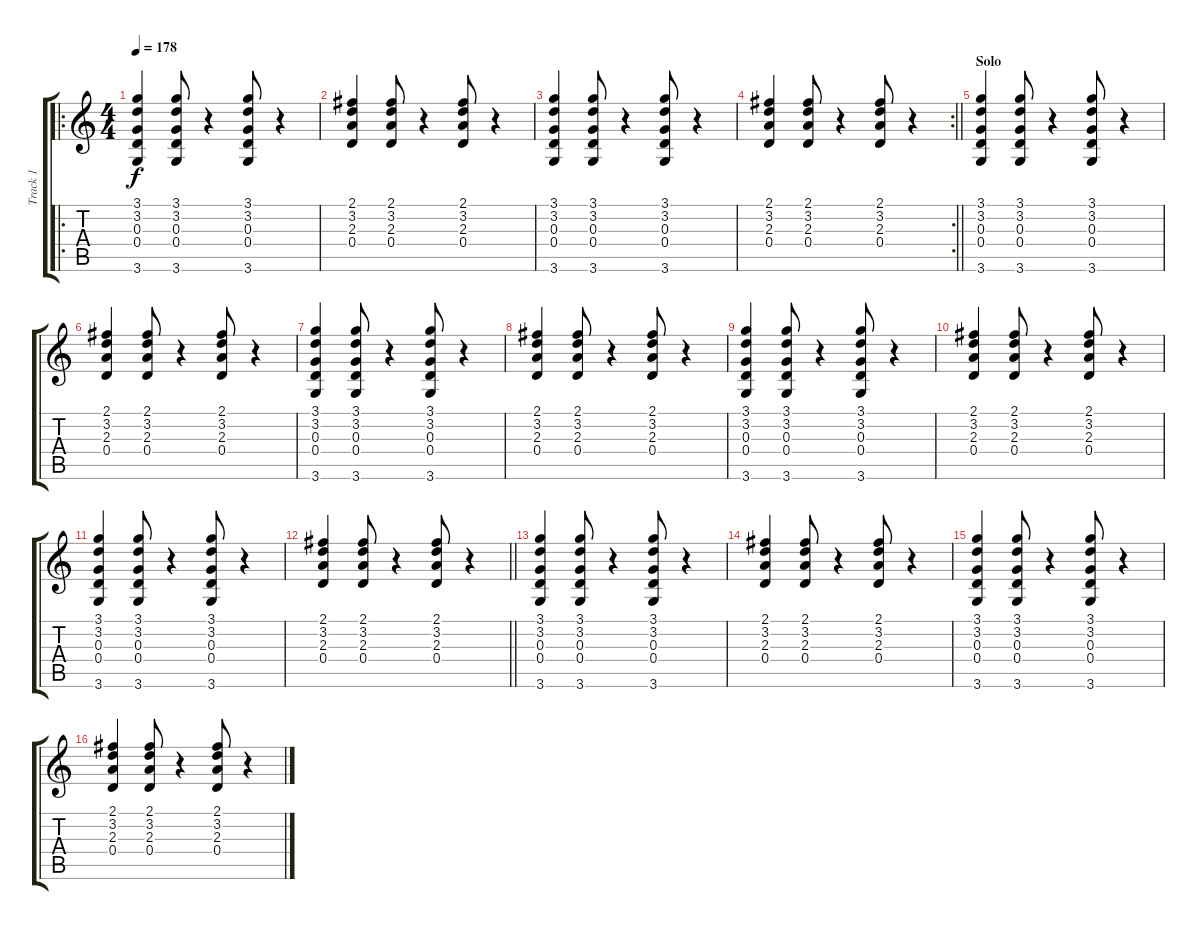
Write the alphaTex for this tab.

\track ("Track 1" "Track 1") {instrument overdrivenguitar}
\staff {score tabs}
\tuning (E4 B3 G3 D3 A2 E2) {hide}
\ro
\ts (4 4)
\tempo 178
\clef g2
\ks c
(3.1 3.2 0.3 0.4 3.6).4{dy f} (3.1 3.2 0.3 0.4 3.6).8 r.4 (3.1 3.2 0.3 0.4 3.6).8 r.4 |
(2.1 3.2 2.3 0.4).4 (2.1 3.2 2.3 0.4).8 r.4 (2.1 3.2 2.3 0.4).8 r.4 |
(3.1 3.2 0.3 0.4 3.6).4 (3.1 3.2 0.3 0.4 3.6).8 r.4 (3.1 3.2 0.3 0.4 3.6).8 r.4 |
\rc 2
\barLineRight lightlight
(2.1 3.2 2.3 0.4).4 (2.1 3.2 2.3 0.4).8 r.4 (2.1 3.2 2.3 0.4).8 r.4 |
\section ("" "Solo")
(3.1 3.2 0.3 0.4 3.6).4 (3.1 3.2 0.3 0.4 3.6).8 r.4 (3.1 3.2 0.3 0.4 3.6).8 r.4 |
(2.1 3.2 2.3 0.4).4 (2.1 3.2 2.3 0.4).8 r.4 (2.1 3.2 2.3 0.4).8 r.4 |
(3.1 3.2 0.3 0.4 3.6).4 (3.1 3.2 0.3 0.4 3.6).8 r.4 (3.1 3.2 0.3 0.4 3.6).8 r.4 |
(2.1 3.2 2.3 0.4).4 (2.1 3.2 2.3 0.4).8 r.4 (2.1 3.2 2.3 0.4).8 r.4 |
(3.1 3.2 0.3 0.4 3.6).4 (3.1 3.2 0.3 0.4 3.6).8 r.4 (3.1 3.2 0.3 0.4 3.6).8 r.4 |
(2.1 3.2 2.3 0.4).4 (2.1 3.2 2.3 0.4).8 r.4 (2.1 3.2 2.3 0.4).8 r.4 |
(3.1 3.2 0.3 0.4 3.6).4 (3.1 3.2 0.3 0.4 3.6).8 r.4 (3.1 3.2 0.3 0.4 3.6).8 r.4 |
\barLineRight lightlight
(2.1 3.2 2.3 0.4).4 (2.1 3.2 2.3 0.4).8 r.4 (2.1 3.2 2.3 0.4).8 r.4 |
(3.1 3.2 0.3 0.4 3.6).4 (3.1 3.2 0.3 0.4 3.6).8 r.4 (3.1 3.2 0.3 0.4 3.6).8 r.4 |
(2.1 3.2 2.3 0.4).4 (2.1 3.2 2.3 0.4).8 r.4 (2.1 3.2 2.3 0.4).8 r.4 |
(3.1 3.2 0.3 0.4 3.6).4 (3.1 3.2 0.3 0.4 3.6).8 r.4 (3.1 3.2 0.3 0.4 3.6).8 r.4 |
(2.1 3.2 2.3 0.4).4 (2.1 3.2 2.3 0.4).8 r.4 (2.1 3.2 2.3 0.4).8 r.4
